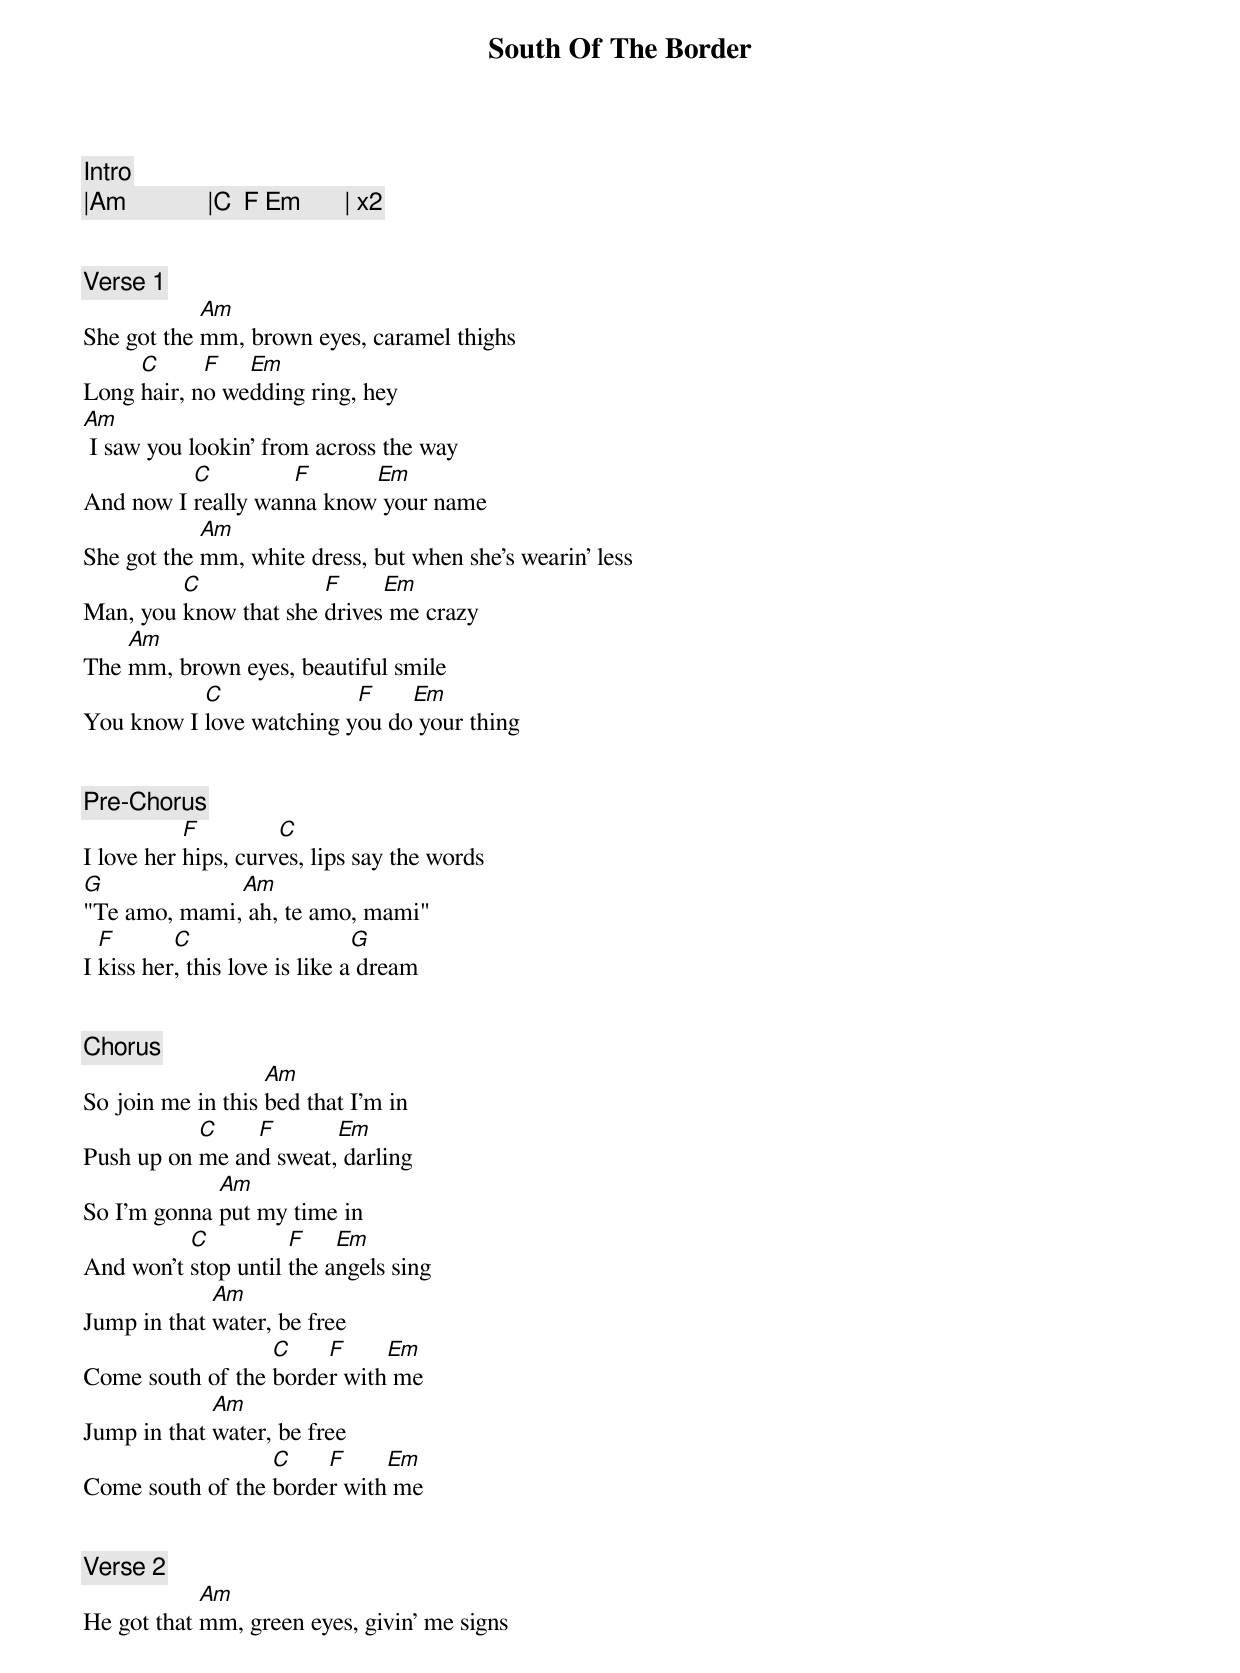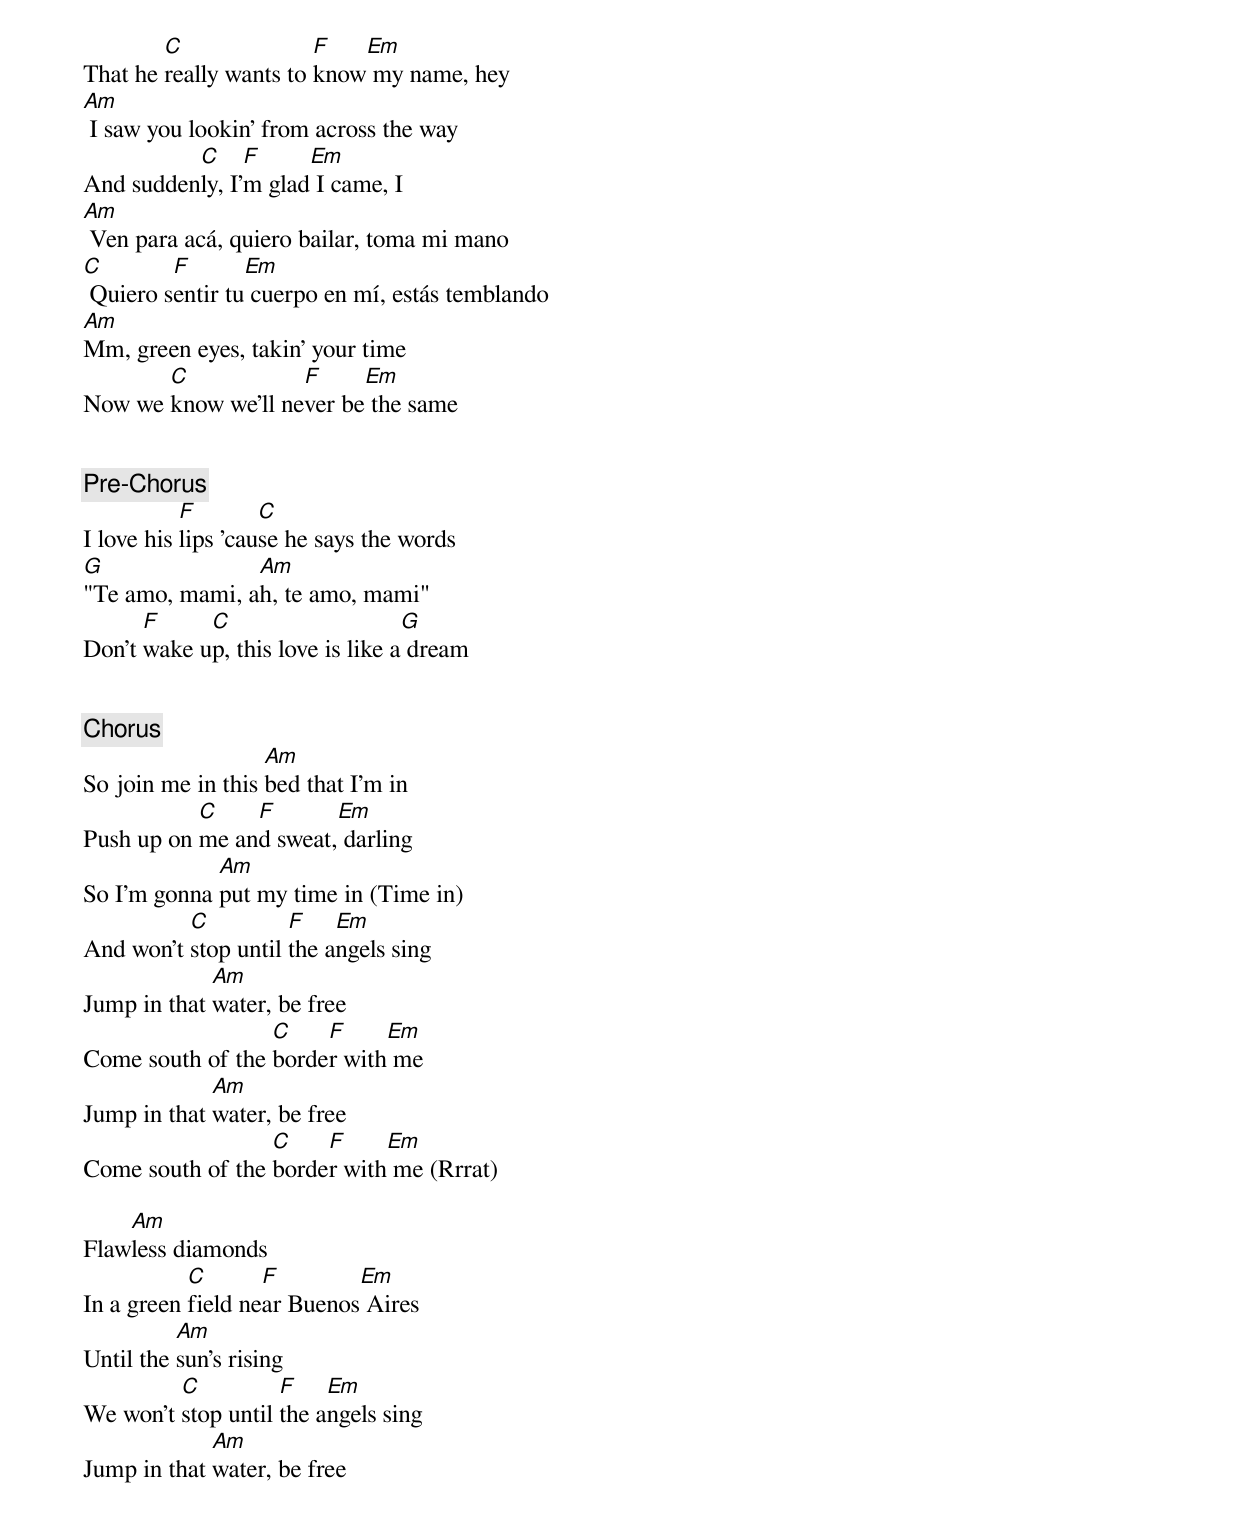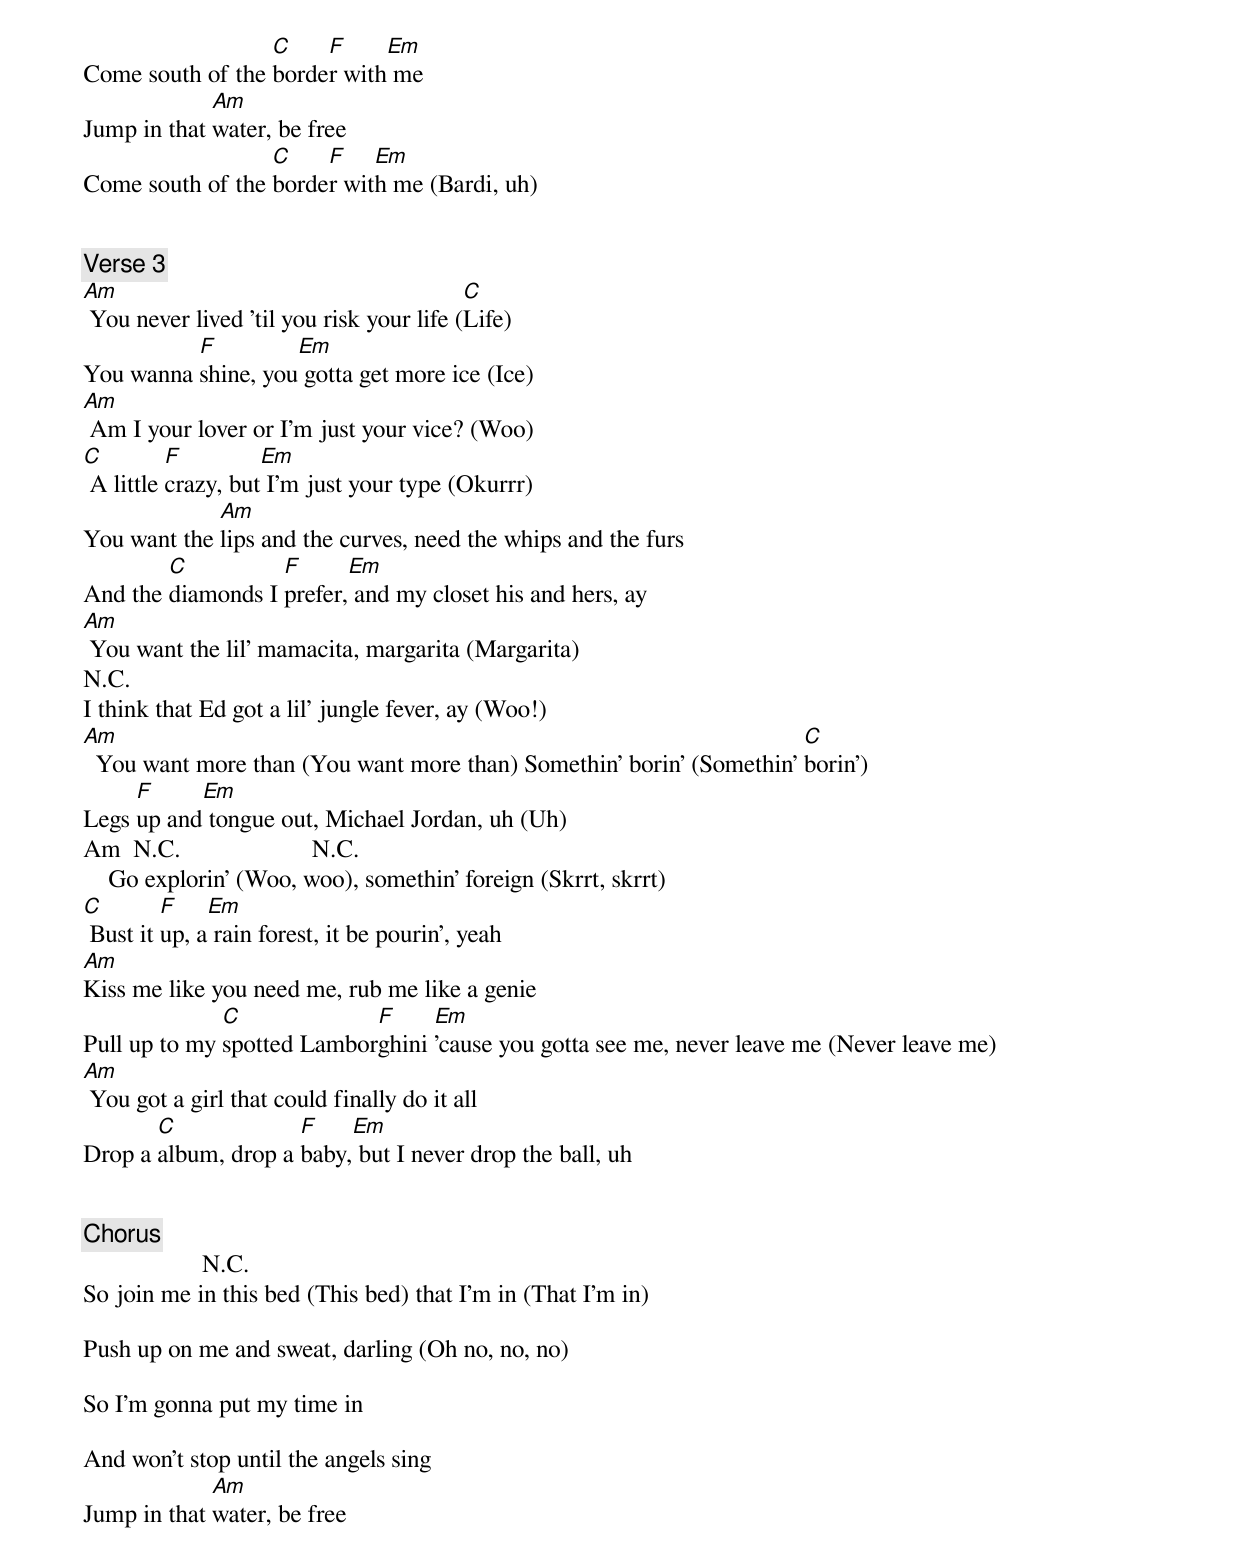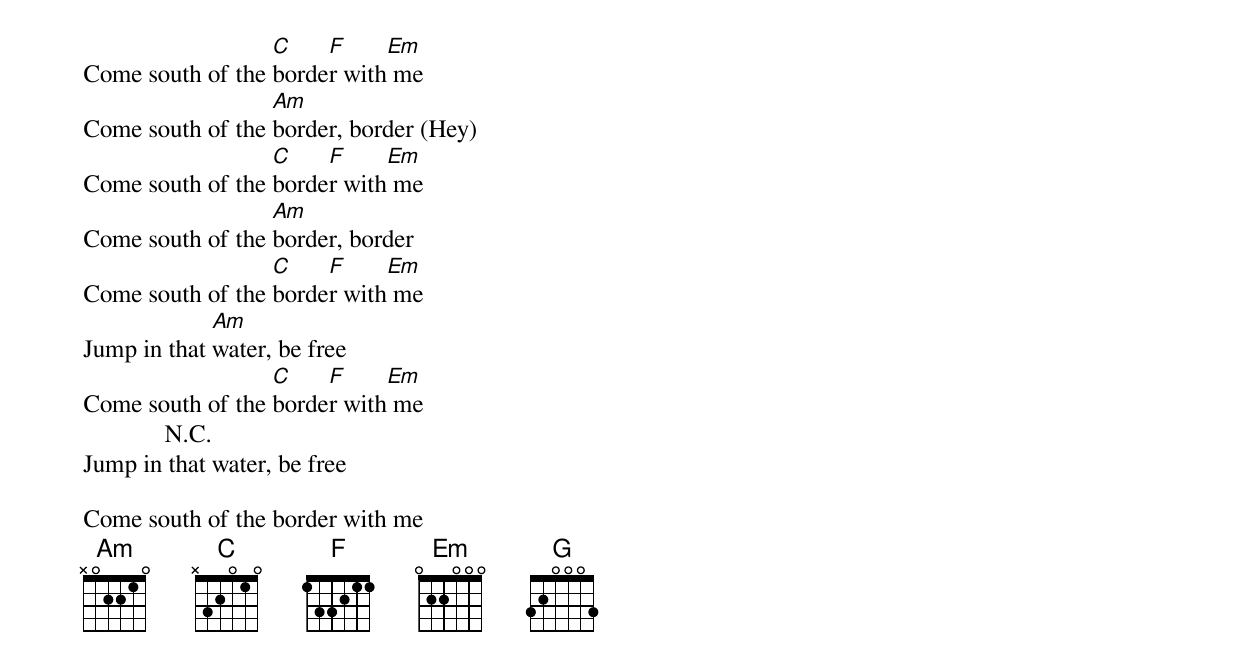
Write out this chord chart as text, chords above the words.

South Of The Border

[Intro]
|Am             |C  F Em       | x2


[Verse 1]
            Am
She got the mm, brown eyes, caramel thighs
     C      F   Em
Long hair, no wedding ring, hey
Am
 I saw you lookin' from across the way
          C         F      Em
And now I really wanna know your name
            Am
She got the mm, white dress, but when she's wearin' less
         C             F     Em
Man, you know that she drives me crazy
    Am
The mm, brown eyes, beautiful smile
           C              F    Em
You know I love watching you do your thing


[Pre-Chorus]
           F         C
I love her hips, curves, lips say the words
G             Am
"Te amo, mami, ah, te amo, mami"
  F       C                    G
I kiss her, this love is like a dream


[Chorus]
                   Am
So join me in this bed that I'm in
           C    F       Em
Push up on me and sweat, darling
             Am
So I'm gonna put my time in
          C          F    Em
And won't stop until the angels sing
             Am
Jump in that water, be free
                  C    F     Em
Come south of the border with me
             Am
Jump in that water, be free
                  C    F     Em
Come south of the border with me


[Verse 2]
            Am
He got that mm, green eyes, givin' me signs
        C               F   Em
That he really wants to know my name, hey
Am
 I saw you lookin' from across the way
          C     F     Em
And suddenly, I'm glad I came, I
Am
 Ven para acá, quiero bailar, toma mi mano
C        F       Em
 Quiero sentir tu cuerpo en mí, estás temblando
Am
Mm, green eyes, takin' your time
       C            F     Em
Now we know we'll never be the same


[Pre-Chorus]
           F        C
I love his lips 'cause he says the words
G               Am
"Te amo, mami, ah, te amo, mami"
      F     C                     G
Don't wake up, this love is like a dream


[Chorus]
                   Am
So join me in this bed that I'm in
           C    F       Em
Push up on me and sweat, darling
             Am
So I'm gonna put my time in (Time in)
          C          F    Em
And won't stop until the angels sing
             Am
Jump in that water, be free
                  C    F     Em
Come south of the border with me
             Am
Jump in that water, be free
                  C    F     Em
Come south of the border with me (Rrrat)

    Am
Flawless diamonds
           C       F        Em
In a green field near Buenos Aires
          Am
Until the sun's rising
         C          F    Em
We won't stop until the angels sing
             Am
Jump in that water, be free
                  C    F     Em
Come south of the border with me
             Am
Jump in that water, be free
                  C    F    Em
Come south of the border with me (Bardi, uh)


[Verse 3]
Am                                        C
 You never lived 'til you risk your life (Life)
          F         Em
You wanna shine, you gotta get more ice (Ice)
Am
 Am I your lover or I'm just your vice? (Woo)
C         F         Em
 A little crazy, but I'm just your type (Okurrr)
             Am
You want the lips and the curves, need the whips and the furs
        C          F      Em
And the diamonds I prefer, and my closet his and hers, ay
Am
 You want the lil' mamacita, margarita (Margarita)
N.C.
I think that Ed got a lil' jungle fever, ay (Woo!)
Am                                                                    C
  You want more than (You want more than) Somethin' borin' (Somethin' borin')
     F     Em
Legs up and tongue out, Michael Jordan, uh (Uh)
Am  N.C.                     N.C.
    Go explorin' (Woo, woo), somethin' foreign (Skrrt, skrrt)
C        F    Em
 Bust it up, a rain forest, it be pourin', yeah
Am
Kiss me like you need me, rub me like a genie
              C             F     Em
Pull up to my spotted Lamborghini 'cause you gotta see me, never leave me (Never leave me)
Am
 You got a girl that could finally do it all
       C             F    Em
Drop a album, drop a baby, but I never drop the ball, uh


[Chorus]
                   N.C.
So join me in this bed (This bed) that I'm in (That I'm in)

Push up on me and sweat, darling (Oh no, no, no)

So I'm gonna put my time in

And won't stop until the angels sing
             Am
Jump in that water, be free
                  C    F     Em
Come south of the border with me
                  Am
Come south of the border, border (Hey)
                  C    F     Em
Come south of the border with me
                  Am
Come south of the border, border
                  C    F     Em
Come south of the border with me
             Am
Jump in that water, be free
                  C    F     Em
Come south of the border with me
             N.C.
Jump in that water, be free

Come south of the border with me
